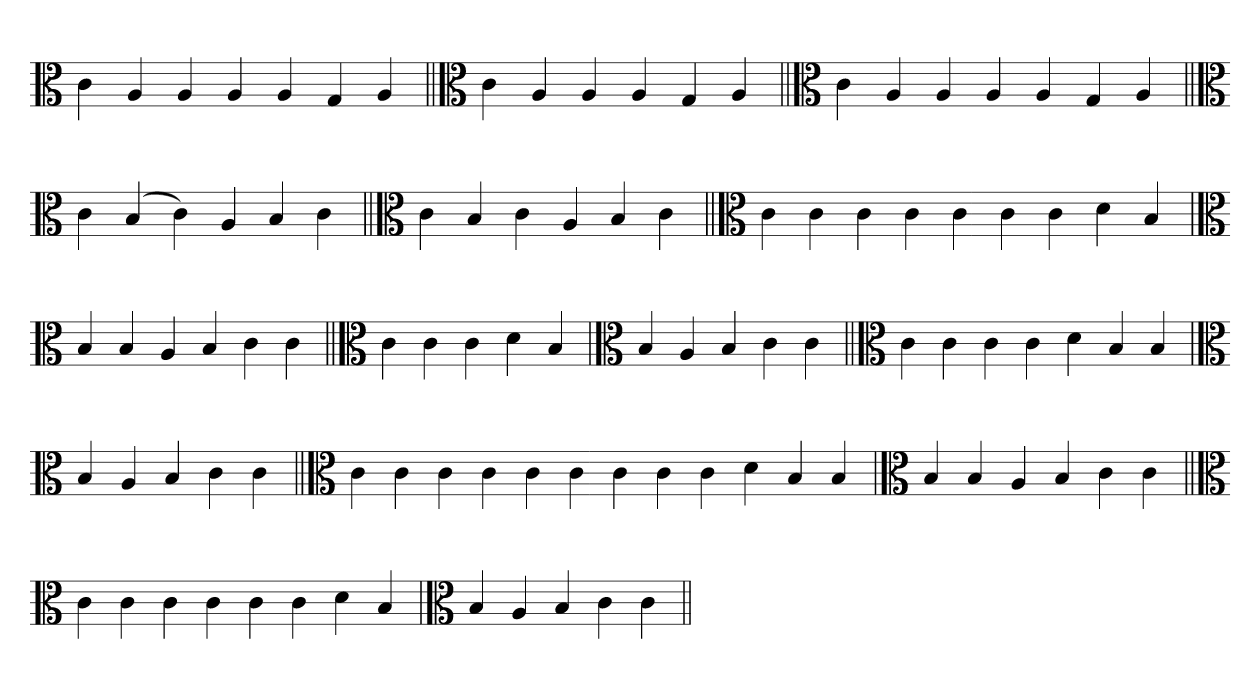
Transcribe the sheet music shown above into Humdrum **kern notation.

**kern
*part1
*staff1
*clefC3
=
4c
4A
4A
4A
4A
4G
4A
=||
*clefC3
4c
4A
4A
4A
4G
4A
=||
*clefC3
4c
4A
4A
4A
4A
4G
4A
=||
*clefC3
4c
(4B
4c)
4A
4B
4c
=||
*clefC3
4c
4B
4c
4A
4B
4c
=||
*clefC3
4c
4c
4c
4c
4c
4c
4c
4d
4B
=`
*clefC3
4B
4B
4A
4B
4c
4c
=||
*clefC3
4c
4c
4c
4d
4B
=`
*clefC3
4B
4A
4B
4c
4c
=||
*clefC3
4c
4c
4c
4c
4d
4B
4B
=`
*clefC3
4B
4A
4B
4c
4c
=||
*clefC3
4c
4c
4c
4c
4c
4c
4c
4c
4c
4d
4B
4B
=`
*clefC3
4B
4B
4A
4B
4c
4c
=||
*clefC3
4c
4c
4c
4c
4c
4c
4d
4B
=`
*clefC3
4B
4A
4B
4c
4c
=||
*-
